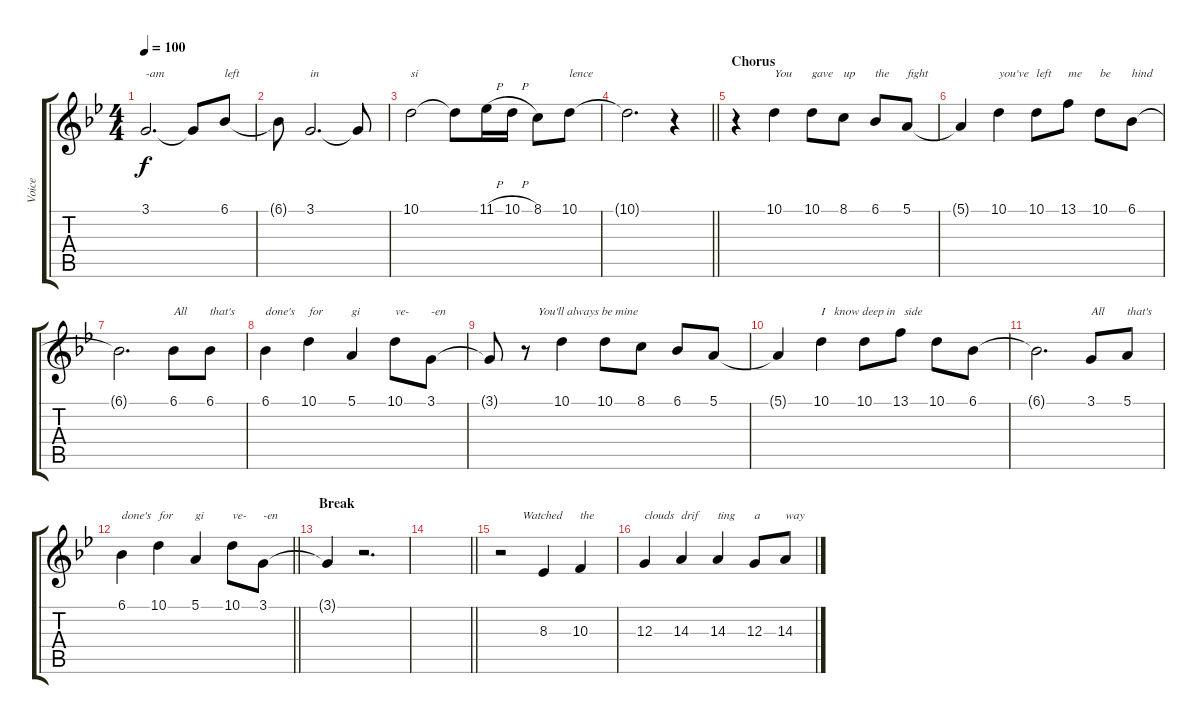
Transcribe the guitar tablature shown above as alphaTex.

\track ("Voice" "Voice") {mute instrument ocarina}
\staff {score tabs}
\tuning (E4 B3 G3 D3 A2 E2) {hide}
\ts (4 4)
\tempo 100
\clef g2
\ks gminor
3.1.2{d txt "-am" dy f} 3.1{t}.8 6.1.8{txt "left"} |
6.1{t}.8 3.1.2{d txt "in"} 3.1{t}.8 |
10.1.2{txt "si"} 10.1{t}.8 11.1{h}.16 10.1{h}.16 8.1.8 10.1.8{txt "lence"} |
\barLineRight lightlight
10.1{t}.2{d} r.4 |
\section ("" "Chorus")
r.4 10.1.4{txt "You"} 10.1.8{txt "gave"} 8.1.8{txt "up"} 6.1.8{txt "the"} 5.1.8{txt "fight"} |
5.1{t}.4 10.1.4{txt "you've"} 10.1.8{txt "left"} 13.1.8{txt "me"} 10.1.8{txt "be"} 6.1.8{txt "hind"} |
6.1{t}.2{d} 6.1.8{txt "All"} 6.1.8{txt "that's"} |
6.1.4{txt "done's"} 10.1.4{txt "for"} 5.1.4{txt "gi"} 10.1.8{txt "ve-"} 3.1.8{txt "-en"} |
3.1{t}.8 r.8{txt "    You'll always be mine"} 10.1.4 10.1.8 8.1.8 6.1.8 5.1.8 |
5.1{t}.4 10.1.4{txt "I   know deep in   side"} 10.1.8 13.1.8 10.1.8 6.1.8 |
6.1{t}.2{d} 3.1.8{txt "All"} 5.1.8{txt "that's"} |
\barLineRight lightlight
6.1.4{txt "done's"} 10.1.4{txt "for"} 5.1.4{txt "gi"} 10.1.8{txt "ve-"} 3.1.8{txt "-en"} |
\section ("" "Break")
3.1{t}.4 r.2{d} |
\barLineRight lightlight
|
r.2{txt "       Watched"} 8.3.4 10.3.4{txt "the"} |
12.3.4{txt "clouds"} 14.3.4{txt "drif"} 14.3.4{txt "ting"} 12.3.8{txt "a"} 14.3.8{txt "way"}
